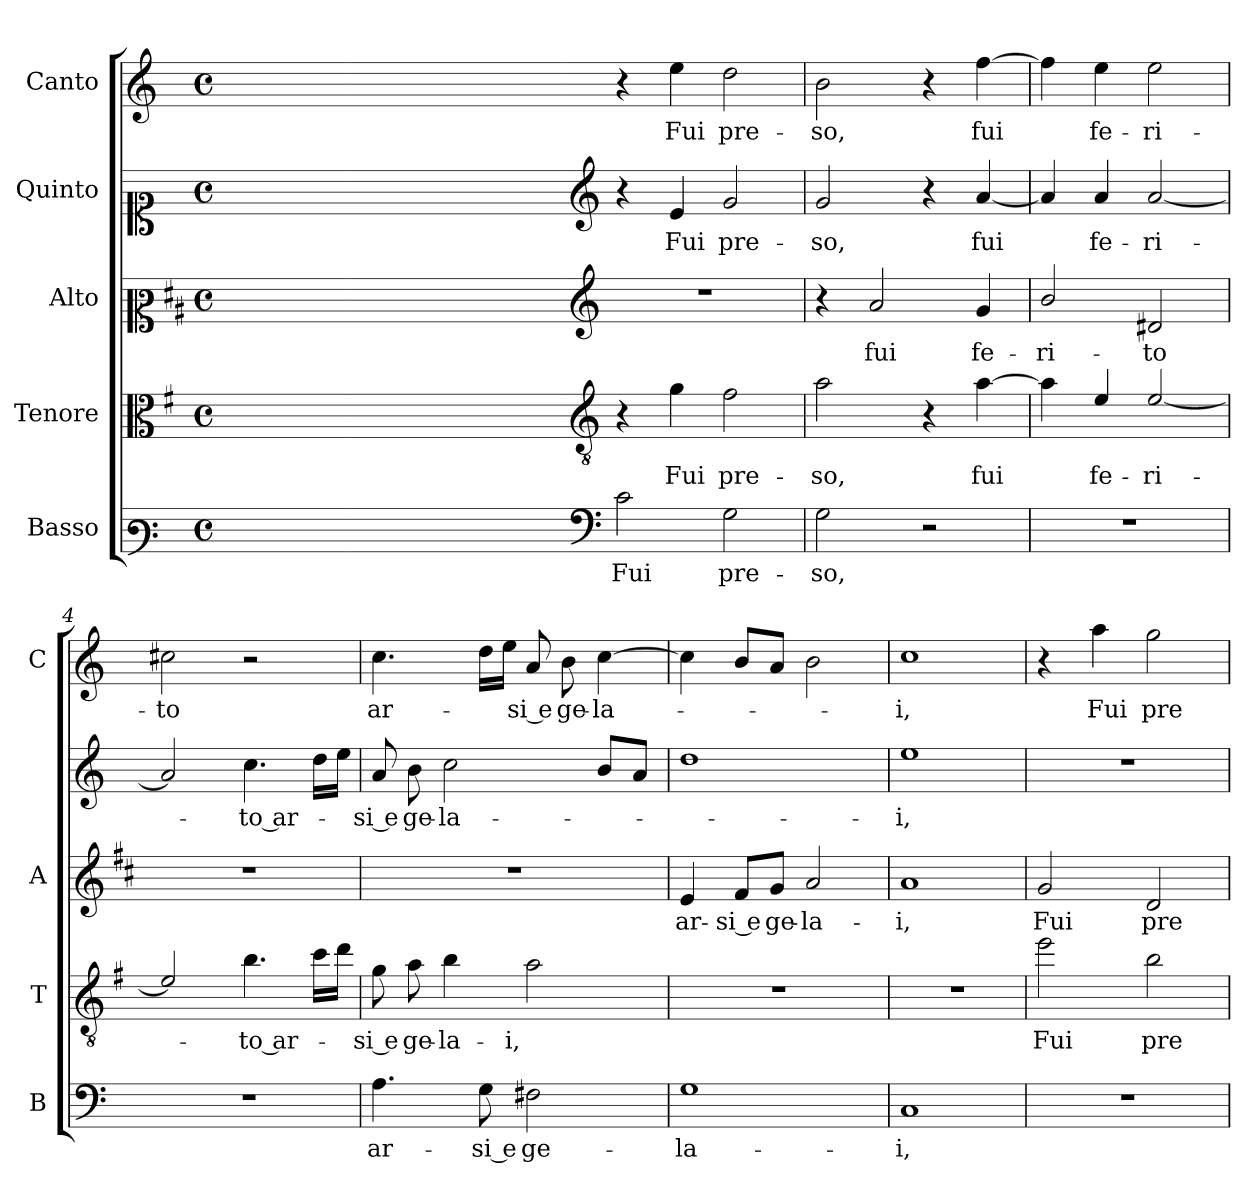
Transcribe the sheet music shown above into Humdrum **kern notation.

**kern	**text	**kern	**text	**kern	**text	**kern	**text	**kern	**text
*part5	*part5	*part4	*part4	*part3	*part3	*part2	*part2	*part1	*part1
*staff5	*staff5	*staff4	*staff4	*staff3	*staff3	*staff2	*staff2	*staff1	*staff1
*I"Basso	*	*I"Tenore	*	*I"Alto	*	*I"Quinto	*	*I"Canto	*
*I'B	*	*I'T	*	*I'A	*	*	*	*I'C	*
*clefF3	*	*clefC3	*	*clefC2	*	*clefC1	*	*clefG2	*
*	*	*ITrd4c7	*	*ITrd1c2	*	*	*	*	*
*k[]	*	*k[]	*	*k[]	*	*k[]	*	*k[]	*
*C:	*	*C:	*	*C:	*	*C:	*	*C:	*
*M4/4	*	*M4/4	*	*M4/4	*	*M4/4	*	*M4/4	*
*met(c)	*	*met(c)	*	*met(c)	*	*met(c)	*	*met(c)	*
=	=	=	=	=	=	=	=	=	=
1ryy	.	1ryy	.	1ryy	.	1ryy	.	1ryy	.
=1X-	=1X-	=1X-	=1X-	=1X-	=1X-	=1X-	=1X-	=1X-	=1X-
4ryy	.	4ryy	.	4ryy	.	4ryy	.	4ryy	.
4ryy	.	4ryy	.	4ryy	.	4ryy	.	4ryy	.
4ryy	.	4ryy	.	4ryy	.	4ryy	.	4ryy	.
4ryy	.	4ryy	.	4ryy	.	4ryy	.	4ryy	.
=1-	=1-	=1-	=1-	=1-	=1-	=1-	=1-	=1-	=1-
*clefF4	*	*clefGv2	*	*clefG2	*	*clefG2	*	*	*
!	!LO:LY:b	!	!	!	!	!	!	!	!
2c\	Fui	4r	.	1r	.	4r	.	4r	.
!	!	!	!LO:LY:b	!	!	!	!LO:LY:b	!	!LO:LY:b
.	.	4c\	Fui	.	.	4e/	Fui	4ee\	Fui
!	!LO:LY:b	!	!LO:LY:b	!	!	!	!LO:LY:b	!	!LO:LY:b
2G\	pre-	2B\	pre-	.	.	2g/	pre-	2dd\	pre-
=2	=2	=2	=2	=2	=2	=2	=2	=2	=2
!	!LO:LY:b	!	!LO:LY:b	!	!	!	!LO:LY:b	!	!LO:LY:b
2G\	-so,	2d\	-so,	4r	.	2g/	-so,	2b\	-so,
!	!	!	!	!	!LO:LY:b	!	!	!	!
.	.	.	.	2g/	fui	.	.	.	.
2r	.	4r	.	.	.	4r	.	4r	.
!	!	!	!LO:LY:b	!	!LO:LY:b	!	!LO:LY:b	!	!LO:LY:b
.	.	[4d\	fui	4f/	fe-	[4a/	fui	[4ff\	fui
=3	=3	=3	=3	=3	=3	=3	=3	=3	=3
!	!	!	!	!	!LO:LY:b	!	!	!	!
1r	.	4d\]	.	2a/	-ri-	4a/]	.	4ff\]	.
!	!	!	!LO:LY:b	!	!	!	!LO:LY:b	!	!LO:LY:b
.	.	4A/	fe-	.	.	4a/	fe-	4ee\	fe-
!	!	!	!LO:LY:b	!	!LO:LY:b	!	!LO:LY:b	!	!LO:LY:b
.	.	[2A/	-ri-	2c#X/	-to	[2a/	-ri-	2ee\	-ri-
=4	=4	=4	=4	=4	=4	=4	=4	=4	=4
!	!	!	!	!	!	!	!	!	!LO:LY:b
1r	.	2A/]	.	1r	.	2a/]	.	2cc#X\	-to
!	!	!	!LO:LY:b	!	!	!	!LO:LY:b	!	!
.	.	4.e\	-to ar-	.	.	4.cc\	-to ar-	2r	.
.	.	16f\LL	.	.	.	16dd\LL	.	.	.
.	.	16g\JJ	.	.	.	16ee\JJ	.	.	.
=5	=5	=5	=5	=5	=5	=5	=5	=5	=5
!	!LO:LY:b	!	!LO:LY:b	!	!	!	!LO:LY:b	!	!LO:LY:b
4.A\	ar-	8c\	-si e	1r	.	8a/	-si e	4.cc\	ar-
!	!	!	!LO:LY:b	!	!	!	!LO:LY:b	!	!
.	.	8d\	ge-	.	.	8b\	ge-	.	.
!	!	!	!LO:LY:b	!	!	!	!LO:LY:b	!	!
.	.	4e\	-la-	.	.	2cc\	-la-	.	.
!	!LO:LY:b	!	!	!	!	!	!	!	!
8G\	-si e	.	.	.	.	.	.	16dd\LL	.
.	.	.	.	.	.	.	.	16ee\JJ	.
!	!LO:LY:b	!	!LO:LY:b	!	!	!	!	!	!LO:LY:b
2F#X\	ge-	2d\	-i,	.	.	.	.	8a/	-si e
!	!	!	!	!	!	!	!	!	!LO:LY:b
.	.	.	.	.	.	.	.	8b\	ge-
!	!	!	!	!	!	!	!	!	!LO:LY:b
.	.	.	.	.	.	8b/L	.	[4cc\	-la-
.	.	.	.	.	.	8a/J	.	.	.
!!LO:LB:g=z
=6	=6	=6	=6	=6	=6	=6	=6	=6	=6
!	!LO:LY:b	!	!	!	!LO:LY:b	!	!	!	!
1G	-la-	1r	.	4d/	ar-	1dd	.	4cc\]	.
!	!	!	!	!	!LO:LY:b	!	!	!	!
.	.	.	.	8e/L	-si e	.	.	8b/L	.
!	!	!	!	!	!LO:LY:b	!	!	!	!
.	.	.	.	8f/J	ge-	.	.	8a/J	.
!	!	!	!	!	!LO:LY:b	!	!	!	!
.	.	.	.	2g/	-la-	.	.	2b\	.
=7	=7	=7	=7	=7	=7	=7	=7	=7	=7
!	!LO:LY:b	!	!	!	!LO:LY:b	!	!LO:LY:b	!	!LO:LY:b
1C	-i,	1r	.	1g	-i,	1ee	-i,	1cc	-i,
=8	=8	=8	=8	=8	=8	=8	=8	=8	=8
!	!	!	!LO:LY:b	!	!LO:LY:b	!	!	!	!
1r	.	2a\	Fui	2f/	Fui	1r	.	4r	.
!	!	!	!	!	!	!	!	!	!LO:LY:b
.	.	.	.	.	.	.	.	4aa\	Fui
!	!	!	!LO:LY:b	!	!LO:LY:b	!	!	!	!LO:LY:b
.	.	2e\	pre-	2c/	pre-	.	.	2gg\	pre-
=	=	=	=	=	=	=	=	=	=
*-	*-	*-	*-	*-	*-	*-	*-	*-	*-
